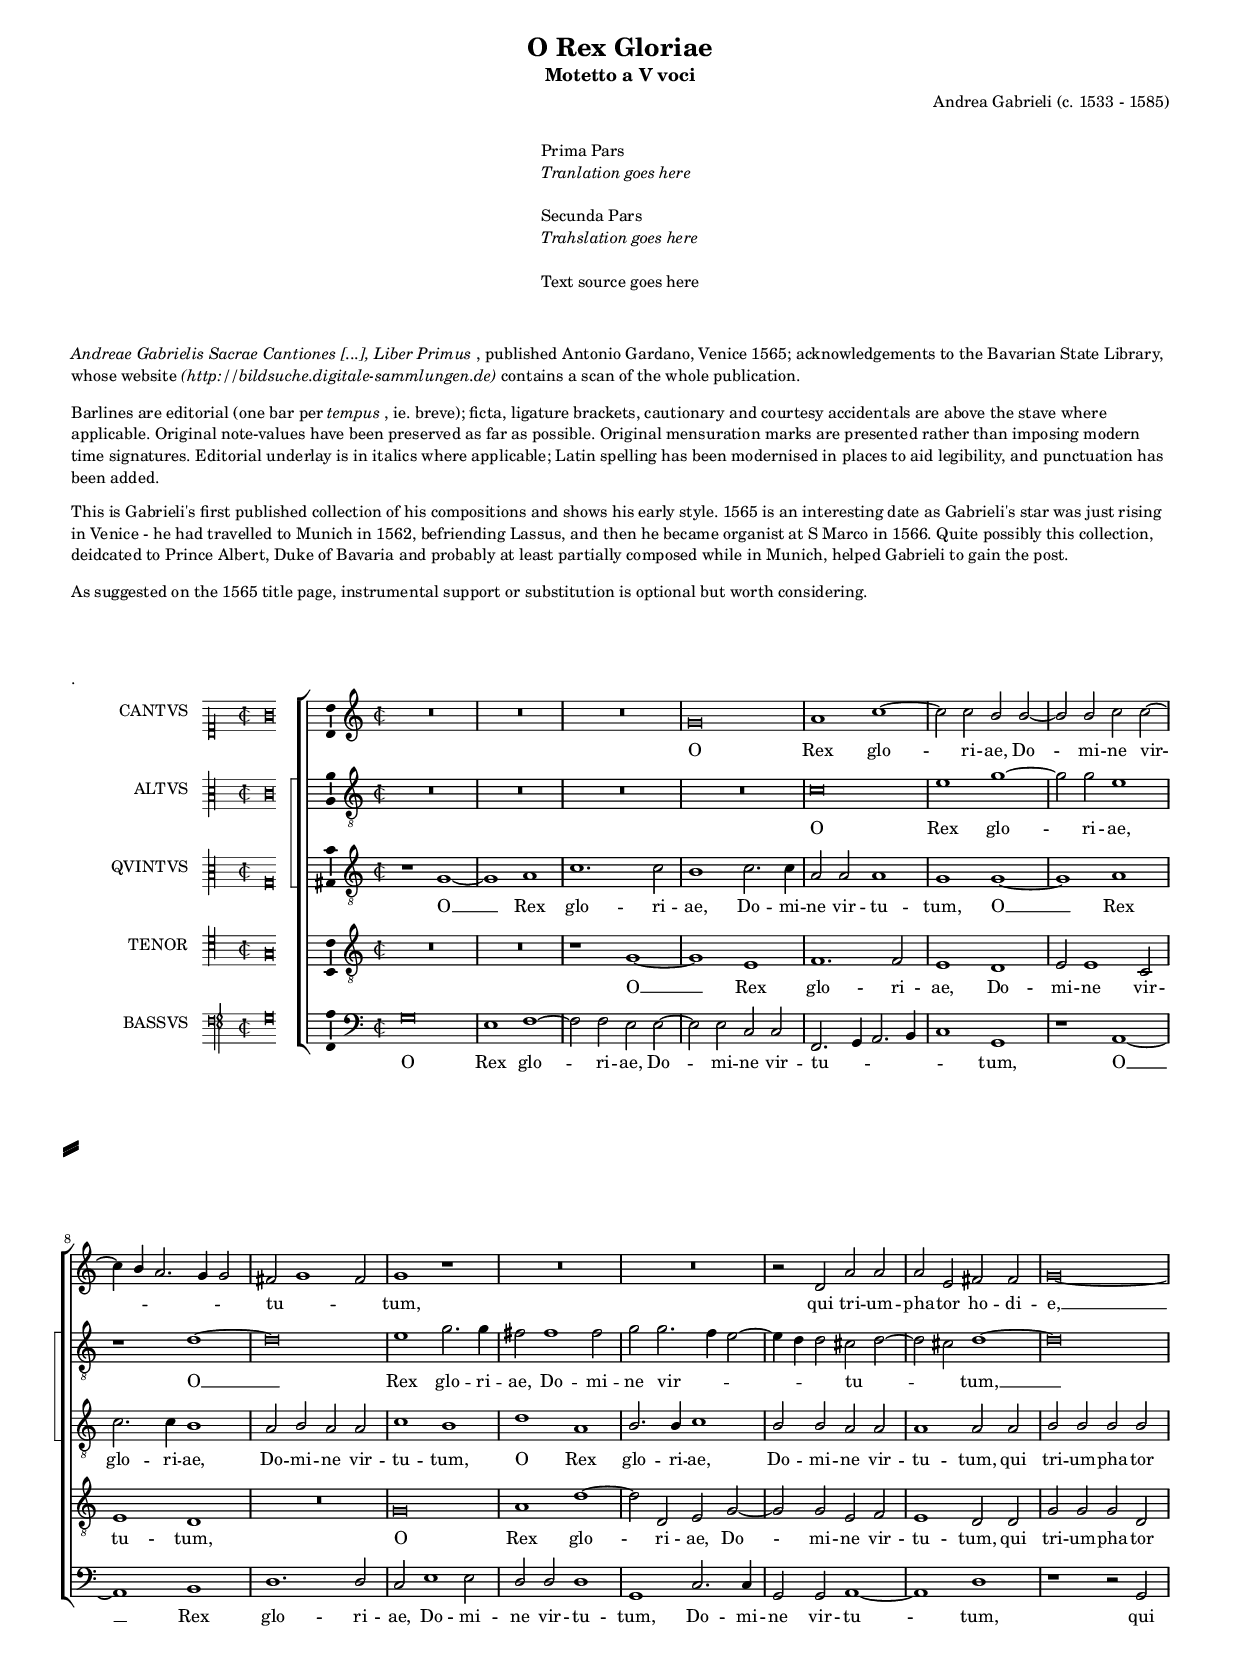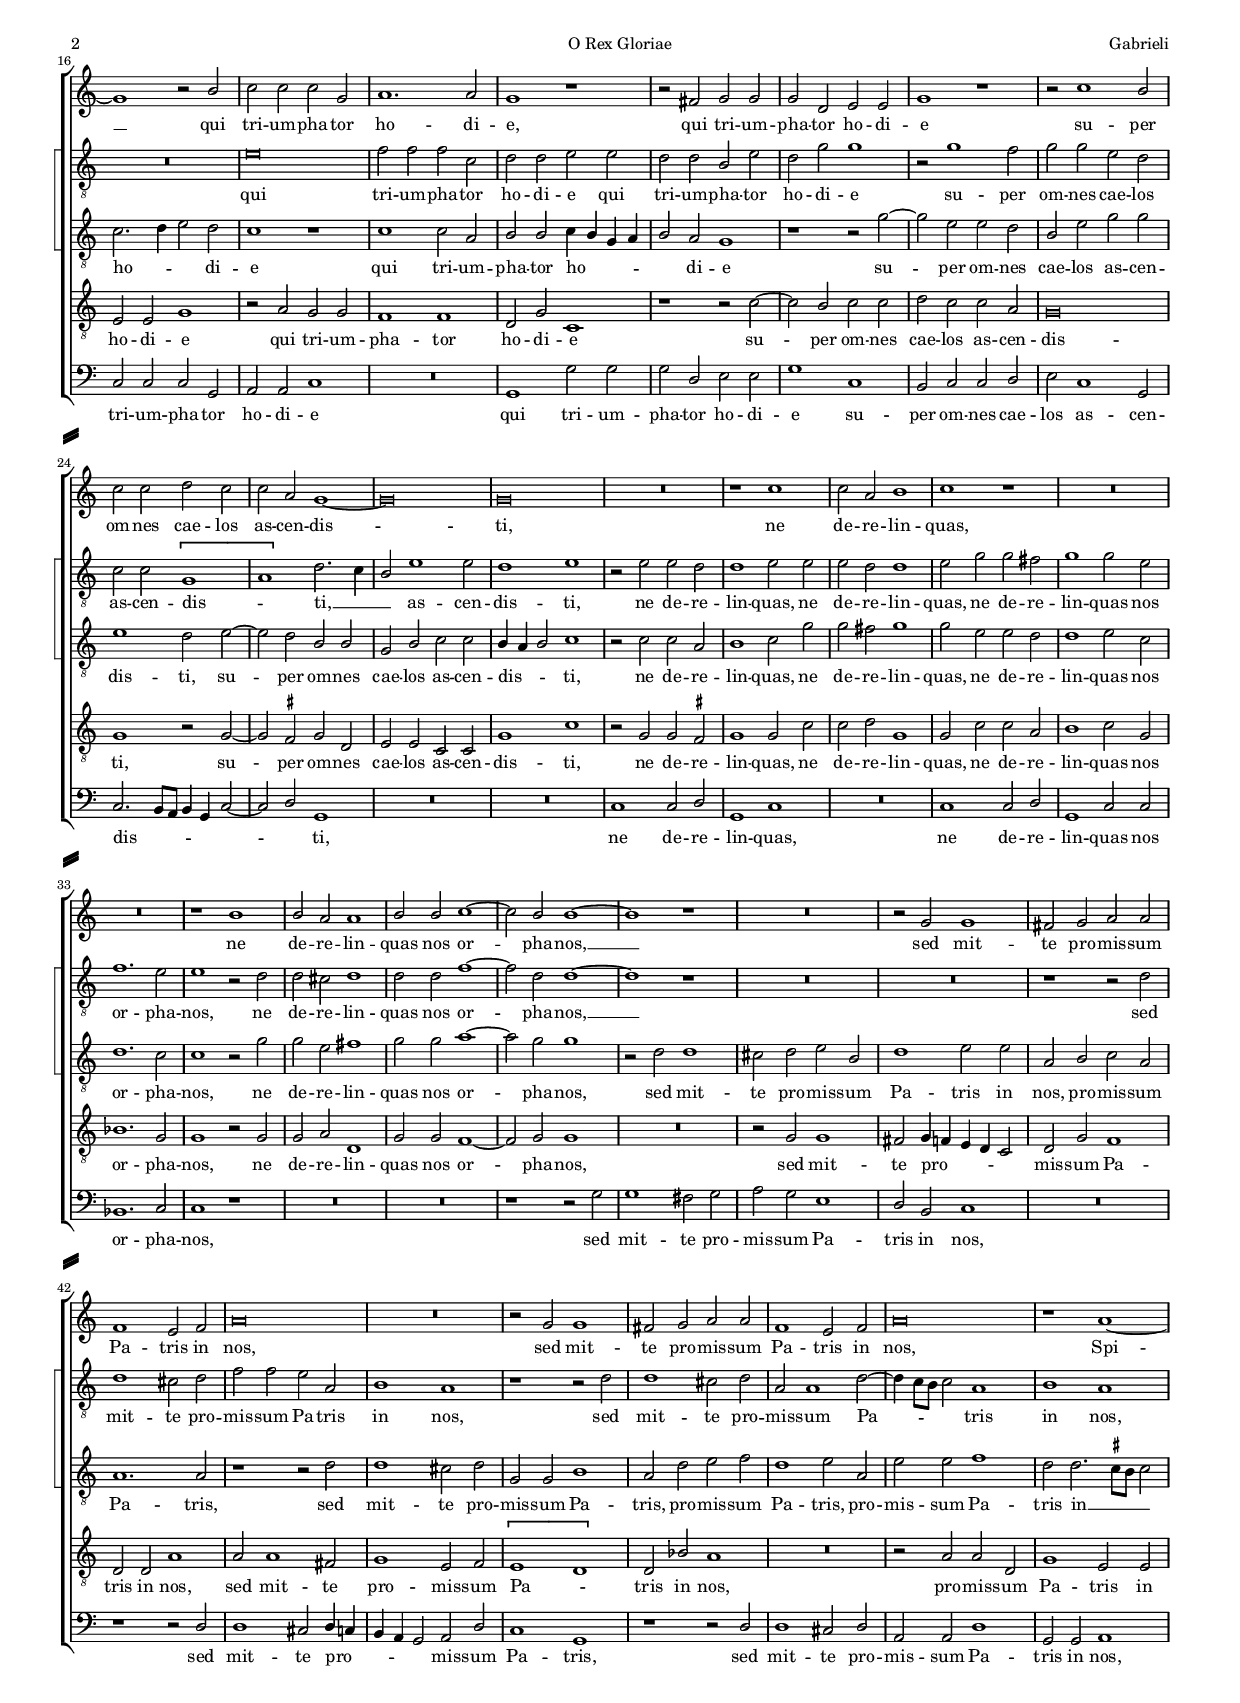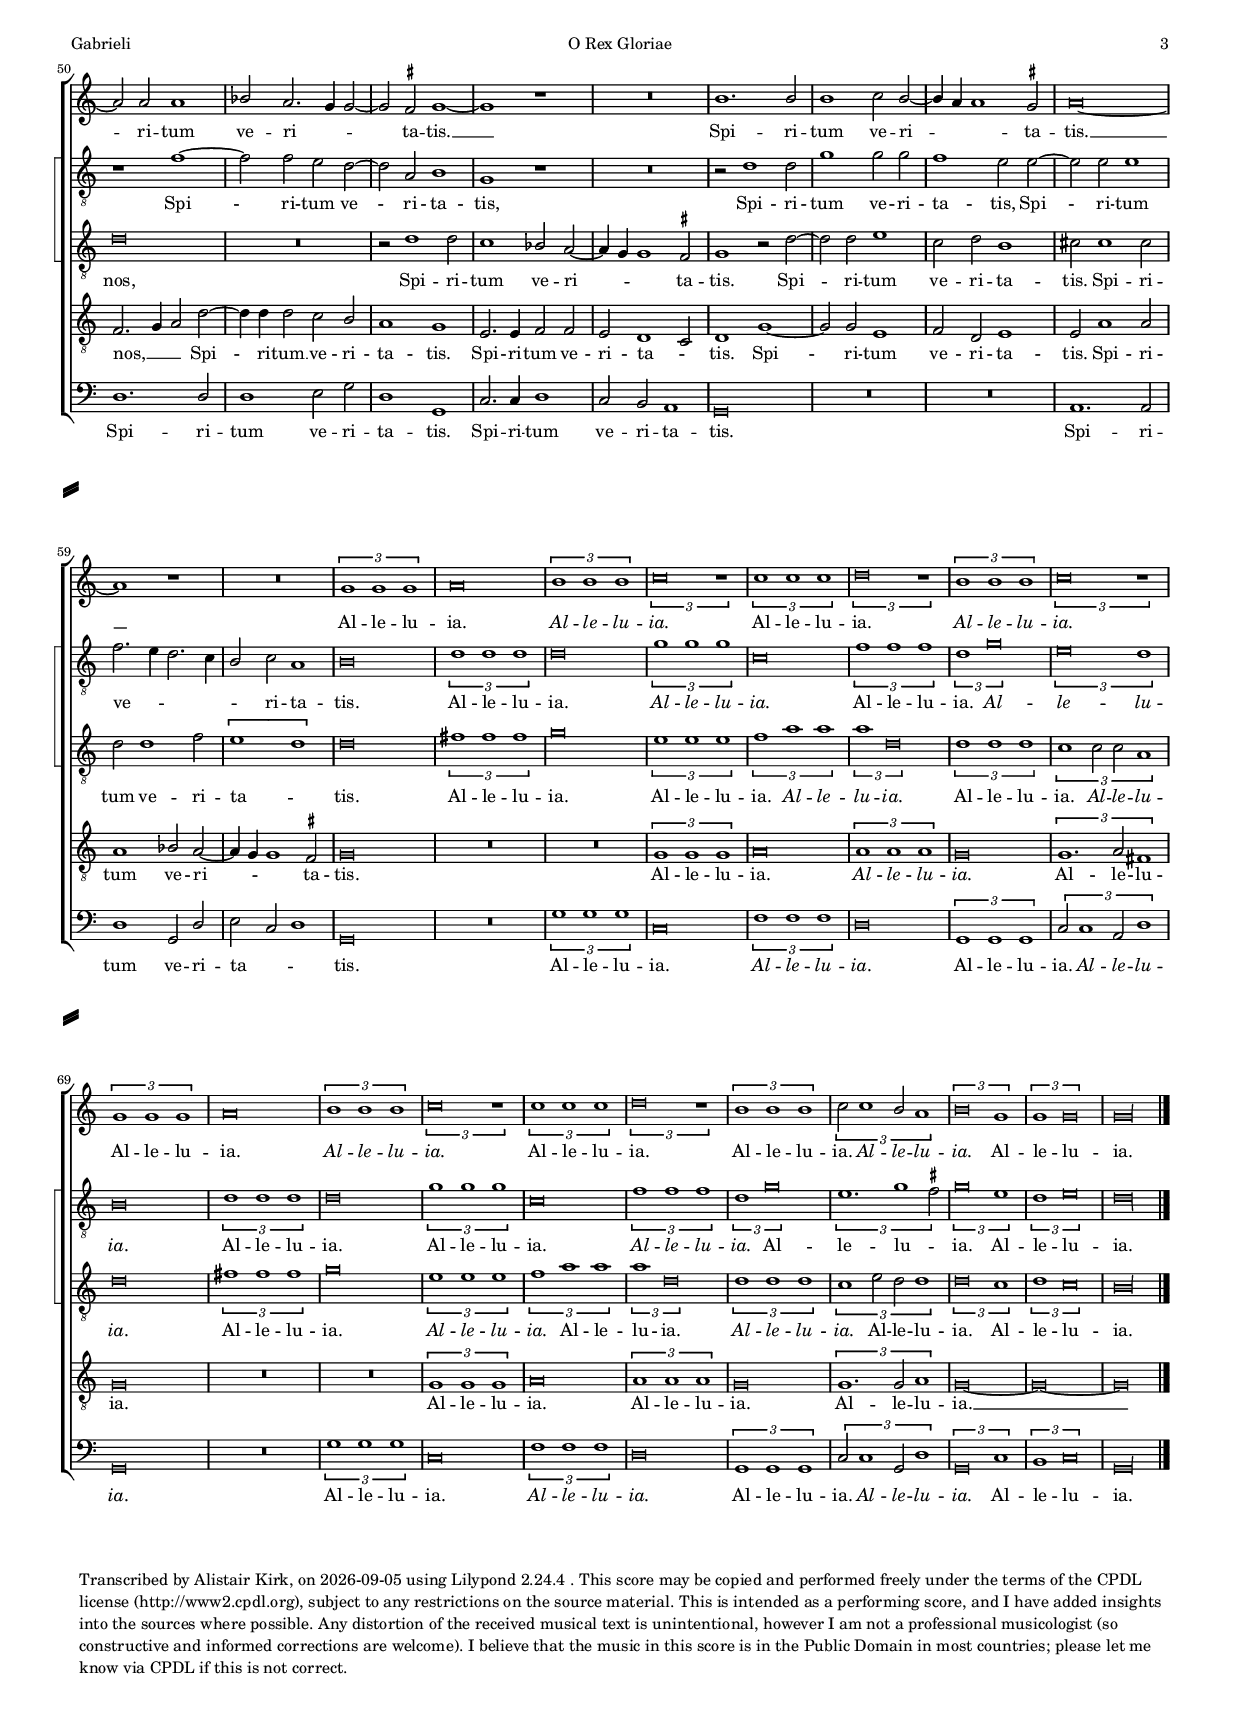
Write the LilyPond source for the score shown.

%
%  Alistair Kirk's Lilypond Template for Polyphonic Music - last revised 2018-09-03.
%
%
%  If you can't be bothered to learn how to use lilypond properly (fair enough) then you can still easily make many
%  commonly-needed changes to this score - including transposition, clefs, music size, titles etc etc - using my
%  easy online guide at https://guidallambert.github.io/MusicEditing/EasyLilypondCustomisation.html
%
%  Best edited using Frescobaldi!  Get it from frescobaldi.org - a highly recommended
%  Lilypond editor.  (I also highly recommend VSCode with its Git integration for version controlling.)
%


%%%%%%%%%%%%%%%%%%
% 1 - Description of this score
%%%%%%%%%%%%%%%%%%

%%% 1A - paper layout
%

#(set-default-paper-size "a4")
#(set-global-staff-size 14)
\paper {
        left-margin   = 12\mm
        right-margin   = 12\mm
        top-margin    = 10\mm
        bottom-margin = 10\mm
}

%%% 1B - titles
%

\header {
	title = "O Rex Gloriae"
	subtitle = "Motetto a V voci"
	% poet = ""
	% subsubtitle = "VIII Vocum"
	% arranger = ""
	composer = "Andrea Gabrieli (c. 1533 - 1585)"
	% opus=""
}

hcomposer = "Gabrieli"
htitle = "O Rex Gloriae"

%%% 1C - Transposition of the whole score.
%
% This works relative to c.
%  Ie. To keep the original pitch leave this as 'c' (without quotes).
% To transpose the whole score up a tone set to 'd'.  For down a tone, set to 'bes,' (note the comma) etc
%  Everything is transposed, including key signatures etc (but prefatory staves are not affected).

TranspositionInterval = c



%%% 1D - clefs and stave labels
%

StaveAClef =  "treble"
StaveALabel =  "CANTVS"

StaveBClef =  "treble_8"
StaveBLabel =  "ALTVS"

StaveCClef =  "treble_8"
StaveCLabel =  "QVINTVS"

StaveDClef =  "treble_8"
StaveDLabel =  "TENOR"

StaveEClef =   "bass"
StaveELabel =   "BASSVS"

StaveFClef =  "treble_8"
StaveFLabel =   "Altus"

StaveGClef =   "treble_8"
StaveGLabel =   "Tenor"

StaveHClef =   "bass"
StaveHLabel =   "Bassus"

%%% 1E - key and time signature
%

gkeysig = {\key c \major}  %  Nb.  don't need to change this even if transposing - see above
global = {
	\time 2/1  %nb this might be overridden elsewhere (actually thinking of getting rid of it here...
	\gkeysig
        \override Score.MetronomeMark #'transparent = ##t
}

%%%1f  - What sound and tempo to use for the output MIDI file
%

% Tempo:
% Set the first number in the line below to set the playback speed.
% The number controls the length of the semibreve (which is the
% tactus of most 16th century polyphony written in tempus imperfectum)
% Suggest something in the range of 35 (very slow) to 65 (very fast).
% 45 is my default.

midiTactus = #(ly:make-moment 55 1)

% Playback sound:
% I think ocarina sounds a bit like a chamber organ on most General MIDI
% soundbanks, and annoys me the least of all the various terrible options,
% but suit yourself!
% "recorder" may also be useful on your computer??

MidiPlaybackSound = "ocarina"


%%%%%%%%%%%%%%%%%%
% 2 - Generic 'technical' settings (shouldn't usually need to change any of these unless personal preference suggests otherwise)
%%%%%%%%%%%%%%%%%%

\layout {
	\context {
		\Voice
			\remove "Note_heads_engraver"
			\consists "Completion_heads_engraver"
			\override NoteHead #'style = #'baroque

                         % These two go together!
                         \override Slur #'transparent = ##t
                         \override AccidentalSuggestion #'avoid-slur = #'inside  % Doesm't seem to help (in that ficta are shown way outside the stave when theres a slur) but does at least suppress all the error messages in the log file!


			\remove "Rest_engraver"
			\consists "Completion_rest_engraver"
                        \override Stem #'neutral-direction = #up

	}
	\context {
		\Staff
			\consists Ambitus_engraver
                        %% \override Stem #'thickness = #0.9
                        \RemoveEmptyStaves
	}
        \context {
                \StaffGroup
                        \consists "Separating_line_group_engraver"
	}
        \context {
                 \Score
                          \override BarNumber #'padding = #1.5
                          %\override BarNumber #'font-size = #1
                          %\override BarLine #'transparent = ##t	%% Uncomment for Mensurstriche (also change from ChoirStaff to Staffgroup and comment out completion_heads_engraver etc
                          %\override BarLine #'hair-thickness = #0.9   %% Example of how to manipulate barlines
        }
        \context {
                \Lyrics
                       %\override LyricText #'font-size = #1.2
                       %\override LyricText #'whiteout = ##t		% Might help with mensurstriche
                       %\override LyricExtender #'whiteout = ##t	% Might help with mensurstriche
                       %\override LyricHyphen #'whiteout = ##t		% Might help with mensurstriche
	}
}
\paper {
	ragged-last-bottom = ##f
  	ragged-bottom = ##f
	system-separator-markup = \slashSeparator
        evenHeaderMarkup=\markup  \fill-line { \fromproperty #'page:page-number-string \htitle \hcomposer }
	oddHeaderMarkup= \markup  \fill-line { \on-the-fly #not-first-page \hcomposer \on-the-fly #not-first-page \htitle \on-the-fly #not-first-page \fromproperty #'page:page-number-string }
         top-system-spacing #'basic-distance = #7    % Top stave is a bit too close to the page headers.
         % systems-per-page = 3  	% Lilypond rarely needs forcing like this...
         %  system-count = 13   	% ditto
         % page-count = 8    		% ditto
}




%%% The main musical content is in the two linked files below:



%%%%%%%%%%%%%%%%%%
% Some useful definitions for early music
%%%%%%%%%%%%%%%%%%

italicas=\override LyricText #'font-shape = #'italic
rectas=\override LyricText #'font-shape = #'upright
ss=\once \set suggestAccidentals = ##t
ficta = \once \set suggestAccidentals = ##t
date = #(strftime "%Y-%m-%d" (localtime (current-time)))
%m0 = \melismaEnd
%m1 = \melisma

%% Defining graphics for unusual mensural time signatures!
#(
  define ((double-time-signature2 glyph a) grob) (
       grob-interpret-markup grob (
          markup  (
            #:line ( #:musicglyph glyph #:number #:vcenter a )
          )
       )
  )
)
#(
  define ((double-time-signature3 glyph a b) grob) (
       grob-interpret-markup grob (
          markup  (
            #:line ( #:musicglyph glyph #:vcenter #:column (a b) )
          )
       )
  )
)
#(
  define ((custom-time-signature glyph) grob) (
       grob-interpret-markup grob (
          markup  (
            #:line ( #:musicglyph glyph)
          )
       )
  )
)


%%%%%%%%%%%%%%%%%%
% 3 - Score content: notes
%%%%%%%%%%%%%%%%%%

%\language "english"

StaveANotes = {

  % clef c1  % tweak / uncomment for debugging - this should override the clef in the score block

  \override Score.TimeSignature.stencil =
    #(custom-time-signature "timesig.mensural22")
  \time 2/1

  %\mark \markup \italic {"Prima Pars"}

  %\override Score.TimeSignature.stencil =
  %   #(double-time-signature2 "timesig.mensural98" "3")
  % \time 3/2

  % \cadenzaOn
   R\longa.
  g'\breve a'1 c''1. c''2 b'2 b'1 b'2 c''2 c''2. \melisma
  b'4 a'2. g'4 g'2 \melismaEnd  fis'2 \melisma g'1 fis'2 \melismaEnd  g'1

  r1 R\longa r2 d'2 a'2
  a'2 a'2 e'2 fis'2 fis'2
  g'\breve. r2 b'2 c''2 c''2 c''2 g'2 a'1. a'2 g'1 r1 r2 fis'2
  g'2 g'2 g'2 d'2 e'2 e'2 g'1 r1 r2 c''1 b'2 c''2
  c''2 d''2 c''2 c''2 a'2 g'\breve. g'\breve R\breve
  r1 c''1 c''2 a'2 b'1 c''1 r1 R\longa r1 b'1 b'2 a'2
  a'1 b'2 b'2 c''1. b'2 b'\breve r1 R\breve r2 g'2 g'1 fis'2
  g'2 a'2 a'2 f'1 e'2 f'2
  a'\breve R\breve r2 g'2 g'1 fis'2 g'2 a'2 a'2 f'1 e'2 f'2 a'\breve r1
  a'1. a'2 a'1 bes'2 a'2. \melisma g'4 g'1 \melismaEnd \ficta fis'2 g'\breve r1 R\breve b'1.
  b'2 b'1 c''2 b'2.\melisma a'4 a'1 \melismaEnd \ficta gis'2 a'\breve. r1 R\breve

  %%  NB THis is done with blackening in the score - might convert these to triplets because it's not actually a time sig change?
 %\time 3/1
 \times 2/3 { g'1 g'1 g'1 } a'\breve
 \times 2/3 { b'1 b'1 b'1 } \times 2/3 {   c''\breve r1 }
 \times 2/3 { c''1 c''1 c''1 } \times 2/3 {   d''\breve r1 }
 \times 2/3 { b'1 b'1 b'1 } \times 2/3 {   c''\breve r1 }
 \times 2/3 { g'1 g'1 g'1 }  a'\breve
 \times 2/3 { b'1 b'1 b'1 } \times 2/3 {   c''\breve r1 }
 \times 2/3 { c''1 c''1 c''1 } \times 2/3 {  d''\breve r1 }
 \times 2/3 { b'1 b'1 b'1 } \times 2/3 {  c''2 c''1 b'2 a'1 }
 \times 2/3 {  b'\breve g'1 } \times 2/3 {  g'1 g'\breve }
  g'\maxima*1/4
    \bar "|."
  %\cadenzaOff


}
StaveBNotes = {

  % clef c3  % tweak / uncomment for debugging - this should override the clef in the score block

  R\maxima c'\breve e'1 g'1. g'2
  e'1 r1 d'\breve. e'1 g'2. g'4 fis'2 fis'1 fis'2 g'2 g'2. \melisma f'4 e'2. d'4 d'2 \melismaEnd
  cis'2 \melisma d'1 cis'2 \melismaEnd d'\breve.
  R\breve e'\breve f'2 f'2 f'2 c'2 d'2 d'2 e'2 e'2 d'2 d'2 b2 e'2 d'2 g'2 g'1
  r2 g'1 f'2 g'2 g'2 e'2 d'2 c'2 c'2 \[ g1 \melisma a1 \melismaEnd \] d'2. \melisma c'4 b2\melismaEnd  e'1 e'2 d'1 e'1
  r2 e'2 e'2 d'2
  d'1 e'2 e'2 e'2 d'2 d'1 e'2 g'2 g'2 fis'2 g'1 g'2 e'2 f'1. e'2 e'1 r2
  d'2 d'2 cis'2 d'1 d'2 d'2 f'1. d'2 d'\breve r1 R\longa r1 r2 d'2 d'1 cis'2
  d'2
  f'2 f'2 e'2 a2 b1 a1 r1 r2 d'2 d'1 cis'2 d'2 a2 a1 d'2. \melisma c'8 b8 c'2 \melismaEnd
  a1 b1 a1 r1 f'1. f'2 e'2 d'1 a2 b1 g1 r1 R\breve r2 d'1 d'2 g'1 g'2 g'2
  f'1 e'2 e'1 e'2 e'1 f'2. \melisma e'4 d'2. c'4 b2 \melismaEnd c'2 a1

    b\breve %blackening = change to triplets rather than the current time change?
  \times 2/3 { d'1 d'1 d'1 }   d'\breve
  \times 2/3 { g'1 g'1 g'1 }   c'\breve
  \times 2/3 { f'1 f'1 f'1 } \times 2/3 { d'1 g'\breve } \times 2/3 { e'\breve d'1 } b\breve
  \times 2/3 { d'1 d'1 d'1 } d'\breve
  \times 2/3 { g'1 g'1 g'1 } c'\breve
  \times 2/3 { f'1 f'1 f'1 } \times 2/3 { d'1 g'\breve }
  \times 2/3 { e'1. g'1 \melisma \ficta fis'2 } \melismaEnd \times 2/3 {g'\breve e'1 }
  \times 2/3 { d'1 e'\breve } d'\maxima*1/4

}
StaveCNotes = {

  % clef c4  % tweak / uncomment for debugging - this should override the clef in the score block

  r1 g\breve a1 c'1. c'2 b1 c'2.
  c'4 a2 a2 a1 g1 g\breve a1 c'2. c'4 b1 a2 b2 a2 a2 c'1 b1 d'1 a1 b2. b4
  c'1 b2 b2 a2 a2 a1 a2 a2
  b2 b2 b2 b2 c'2.\melisma d'4 e'2 \melismaEnd d'2 c'1 r1 c'1 c'2 a2 b2 b2 c'4 \melisma b4 g4 a4 b2 \melismaEnd
  a2 g1 r1 r2 g'1 e'2 e'2 d'2 b2 e'2 g'2 g'2 e'1 d'2 e'1 d'2 b2 b2 g2
  b2 c'2 c'2 b4 \melisma a4 b2 \melismaEnd c'1 r2 c'2 c'2 a2
  b1 c'2 g'2 g'2 fis'2 g'1 g'2 e'2 e'2 d'2 d'1 e'2 c'2 d'1. c'2 c'1 r2
  g'2 g'2 e'2 fis'1 g'2 g'2 a'1. g'2 g'1 r2 d'2 d'1 cis'2 d'2 e'2 b2
  d'1 e'2 e'2 a2 b2 c'2 a2 a1. a2
  r1 r2 d'2 d'1 cis'2 d'2 g2 g2 b1 a2 d'2 e'2 f'2 d'1 e'2 a2 e'2 e'2
  f'1 d'2 d'2. \melisma \ficta cis'8 b8 \ficta cis'2 \melismaEnd d'\breve R\breve r2 d'1 d'2 c'1 bes2 a2. \melisma g4 g1 \melismaEnd
  \ficta fis2 g1 r2 d'1 d'2 e'1
  c'2 d'2 b1 cis'2 cis'1 cis'2 d'2 d'1 f'2 \[ e'1 \melisma d'1 \] \melismaEnd

  d'\breve
  \times 2/3 { fis'1 fis'1 fis'1 } g'\breve
  \times 2/3 { e'1 e'1 e'1 } \times 2/3 {  f'1 a'1 a'1 }
  \times 2/3 { a'1 d'\breve } \times 2/3 {  d'1 d'1 d'1 }
  \times 2/3 { c'1 c'2 c'2 a1 }  d'\breve
  \times 2/3 { fis'1 fis'1 fis'1 } g'\breve
  \times 2/3 { e'1 e'1 e'1 } \times 2/3 { f'1 a'1 a'1 }
  \times 2/3 { a'1 d'\breve } \times 2/3 { d'1 d'1 d'1 }
  \times 2/3 { c'1 e'2 d'2 d'1 } \times 2/3 { d'\breve c'1 }
  \times 2/3 { d'1 c'\breve } b\maxima*1/4

}
StaveDNotes = {

  % clef c4  % tweak / uncomment for debugging - this should override the clef in the score block
  R\longa
  r1 g\breve e1 f1. f2 e1 d1 e2 e1 c2 e1 d1 R\breve g\breve a1
  d'1. d2 e2 g1 g2 e2 f2 e1 d2 d2
  g2 g2 g2 d2 e2 e2 g1 r2 a2 g2 g2 f1 f1 d2 g2 c1 r1
  r2 c'1 b2 c'2 c'2 d'2 c'2 c'2 a2 g\breve g1 r2 g1 \ficta fis2 g2
  d2 e2 e2 c2 c2 g1 c'1 r2 g2 g2 \ficta fis2
  g1 g2 c'2 c'2 d'2 g1 g2 c'2 c'2 a2 b1 c'2 g2 bes1.
  g2 g1 r2 g2 g2 a2 d1 g2 g2 f1. g2 g1 R\breve r2 g2 g1 fis2
  g4 \melisma f4 e4 d4 c2 \melismaEnd d2 g2 f1 d2 d2 a1
  a2 a1 fis2 g1 e2 f2 \[ e1 \melisma d1 \] \melismaEnd d2 bes2 a1 R\breve r2 a2 a2 d2
  g1 e2 e2 f2.\melisma g4 a2 \melismaEnd d'2. d'4 d'2 c'2 b2 a1 g1
  e2. e4 f2 f2 e2 d1 \melisma c2 \melismaEnd d1 g1. g2 e1
  f2 d2 e1 e2 a1 a2 a1 bes2 a2.\melisma g4 g1 \melismaEnd \ficta fis2

  g\breve
  R\longa
  \times 2/3 { g1 g1 g1 } a\breve
  \times 2/3 { a1 a1 a1 } g\breve
  \times 2/3 {g1. a2 fis1 } g\breve
  R\longa
  \times 2/3 {g1 g1 g1 } a\breve
  \times 2/3 { a1 a1 a1 } g\breve
  \times 2/3 { g1. g2 a1 }  g\maxima.*1/2
}
StaveENotes = {

  % clef c4  % tweak / uncomment for debugging - this should override the clef in the score block
  g\breve e1 f1. f2 e2 e1 e2 c2 c2 f,2.\melisma
  g,4 a,2. b,4 c1 \melismaEnd g,1 r1 a,\breve b,1 d1. d2 c2 e1 e2 d2 d2 d1 g,1 c2. c4
  g,2 g,2 a,\breve d1
  r1 r2 g,2 c2 c2 c2 g,2 a,2 a,2 c1 R\breve g,1 g2 g2 g2 d2 e2 e2 g1 c1 b,2
  c2 c2 d2 e2 c1 g,2 c2.\melisma b,8 a,8 b,4 g,4 c1 d2 \melismaEnd g,1 R\longa c1 c2 d2

g,1 c1 R\breve c1 c2 d2 g,1 c2 c2 bes,1. c2 c1 r1 R\longa r1 r2 g2 g1 fis2 g2
a2 g2 e1 d2 b,2 c1 R\breve r1 r2 d2
  d1 cis2 d4 \melisma c4 b,4 a,4 g,2 \melismaEnd a,2 d2 c1 g,1 r1 r2 d2 d1 cis2 d2 a,2 a,2
  d1 g,2 g,2 a,1 d1. d2 d1 e2 g2 d1 g,1 c2. c4 d1 c2 b,2 a,1 g,\breve R\longa
  a,1. a,2 d1 g,2 d2 e2 \melisma c2 d1 \melismaEnd

  g,\breve
  R\breve
  \times 2/3 { g1 g1 g1 } c\breve
  \times 2/3 {f1 f1 f1 } d\breve
  \times 2/3 { g,1 g,1 g,1 } \times 2/3 { c2 c1 a,2 d1 } g,\breve
  R\breve
  \times 2/3 { g1 g1 g1 }   c\breve
  \times 2/3 { f1 f1 f1 } d\breve
  \times 2/3 { g,1 g,1 g,1 } \times 2/3 {  c2 c1 g,2 d1 }
  \times 2/3 { g,\breve c1 } \times 2/3 { b,1 c\breve }
  g,\maxima*1/4

}
StaveFNotes = {  }
StaveGNotes = {  }
StaveHNotes = {  }

% Convenient overrides - comment and uncomment to add and remove staves for quick debugging / rendering purposes:
% StaveANotes = {  }
% StaveBNotes = {  }
% StaveCNotes = {  }
% StaveDNotes = {  }
% StaveENotes = {  }
% StaveFNotes = {  }
% StaveGNotes = {  }
% StaveHNotes = {  }

%%%%%%%%%%%%%%%%%%
% 4 - Score content: text / lyrics
%%%%%%%%%%%%%%%%%%

StaveALyrics = \lyricmode {
    O Rex glo -- ri -- ae,
    Do -- mi -- ne vir -- tu -- tum,
    qui tri -- um -- pha -- tor ho -- di -- e, __
    qui tri -- um -- pha -- tor ho -- di -- e,
    qui tri -- um -- pha -- tor ho -- di -- e
    su -- per om -- nes cae -- los as -- cen -- dis -- ti,
    ne de -- re -- lin -- quas,
    ne de -- re -- lin -- quas nos or -- pha -- nos, __
    sed mit -- te pro -- mis -- sum Pa -- tris in nos,
    sed mit -- te pro -- mis -- sum Pa -- tris in nos,
    Spi -- ri -- tum ve -- ri -- ta -- tis. __
    Spi -- ri -- tum ve -- ri -- ta -- tis. __
    Al -- le -- lu -- ia.
    \italicas { Al -- le -- lu -- ia. } \rectas
    Al -- le -- lu -- ia.
    \italicas { Al -- le -- lu -- ia. } \rectas
    Al -- le -- lu -- ia.
    \italicas { Al -- le -- lu -- ia. } \rectas
    Al -- le -- lu -- ia.
    Al -- le -- lu -- ia.
    \italicas { Al -- le -- lu -- ia. } \rectas
    Al -- le -- lu -- ia.
}
StaveBLyrics = \lyricmode {
    O Rex glo -- ri -- ae,
    O __ Rex glo -- ri -- ae,
    Do -- mi -- ne vir -- tu -- tum, __
    qui tri -- um -- pha -- tor ho -- di -- e
    qui tri -- um -- pha -- tor ho -- di -- e
    su -- per om -- nes cae -- los as -- cen -- dis -- ti, __
    as -- cen -- dis -- ti,
    ne de -- re -- lin -- quas,
    ne de -- re -- lin -- quas,
    ne de -- re -- lin -- quas nos or -- pha -- nos,
    ne de -- re -- lin -- quas nos or -- pha -- nos, __
    sed mit -- te pro -- mis -- sum Pa -- tris in nos,
    sed mit -- te pro -- mis -- sum Pa -- tris in nos,
    Spi -- ri -- tum ve -- ri -- ta -- tis,
    Spi -- ri -- tum ve -- ri -- ta -- tis,
    Spi -- ri -- tum ve -- ri -- ta -- tis.
    Al -- le -- lu -- ia.
    \italicas { Al -- le -- lu -- ia. } \rectas
    Al -- le -- lu -- ia.
    \italicas { Al -- le -- lu -- ia. } \rectas
    Al -- le -- lu -- ia.
    Al -- le -- lu -- ia.
    \italicas { Al -- le -- lu -- ia. } \rectas
    Al -- le -- lu -- ia.
    Al -- le -- lu -- ia.
}
StaveCLyrics = \lyricmode {

O __ Rex glo -- ri -- ae,
  Do -- mi -- ne vir -- tu -- tum,
  O __ Rex glo -- ri -- ae,
  Do -- mi -- ne vir -- tu -- tum,
  O Rex glo -- ri -- ae,
  Do -- mi -- ne vir -- tu -- tum,
  qui tri -- um -- pha -- tor ho -- di -- e
  qui tri -- um -- pha -- tor ho -- di -- e
  su -- per om -- nes cae -- los as -- cen -- dis -- ti,
  su -- per om -- nes cae -- los as -- cen -- dis -- ti,
  ne de -- re -- lin -- quas,
  ne de -- re -- lin -- quas,
  ne de -- re -- lin -- quas nos or -- pha -- nos,
  ne de -- re -- lin -- quas nos or -- pha -- nos,
  sed mit -- te pro -- mis -- sum Pa -- tris in nos,
  pro -- mis -- sum Pa -- tris,
  sed mit -- te pro -- mis -- sum Pa -- tris,
  pro -- mis -- sum Pa -- tris,
  pro -- mis -- sum Pa -- tris in __ nos,
  Spi -- ri -- tum ve -- ri -- ta -- tis.
  Spi -- ri -- tum ve -- ri -- ta -- tis.
  Spi -- ri -- tum ve -- ri -- ta -- tis.
  Al -- le -- lu -- ia.
  Al -- le -- lu -- ia.
  \italicas { Al -- le -- lu -- ia. } \rectas
  Al -- le -- lu -- ia.
  \italicas { Al -- le -- lu -- ia. } \rectas
  Al -- le -- lu -- ia.
  \italicas { Al -- le -- lu -- ia. } \rectas
  Al -- le -- lu -- ia.
  \italicas { Al -- le -- lu -- ia. } \rectas
  Al -- le -- lu -- ia.
  Al -- le -- lu -- ia.

}
StaveDLyrics = \lyricmode {

O __ Rex glo -- ri -- ae,
  Do -- mi -- ne vir -- tu -- tum,
  O Rex glo -- ri -- ae,
  Do -- mi -- ne vir -- tu -- tum,
  qui tri -- um -- pha -- tor ho -- di -- e
  qui tri -- um -- pha -- tor ho -- di -- e
  su -- per om -- nes cae -- los as -- cen -- dis -- ti,
  su -- per om -- nes cae -- los as -- cen -- dis -- ti,
  ne de -- re -- lin -- quas,
  ne de -- re -- lin -- quas,
  ne de -- re -- lin -- quas nos or -- pha -- nos,
  ne de -- re -- lin -- quas nos or -- pha -- nos,
  sed mit -- te pro -- mis -- sum Pa -- tris in nos,
  sed mit -- te pro -- mis -- sum Pa -- tris in nos,
  pro -- mis -- sum Pa -- tris in nos, __
  Spi -- ri -- tum __ ve -- ri -- ta -- tis.
  Spi -- ri -- tum ve -- ri -- ta -- tis.
  Spi -- ri -- tum ve -- ri -- ta -- tis.
  Spi -- ri -- tum ve -- ri -- ta -- tis.
  Al -- le -- lu -- ia.
  \italicas { Al -- le -- lu -- ia. } \rectas
  Al -- le -- lu -- ia.
  Al -- le -- lu -- ia.
  Al -- le -- lu -- ia.
  Al -- le -- lu -- ia. __

}
StaveELyrics = \lyricmode {

  O Rex glo -- ri -- ae,
  Do -- mi -- ne vir -- tu -- tum,
  O __ Rex glo -- ri -- ae,
  Do -- mi -- ne vir -- tu -- tum,
  Do -- mi -- ne vir -- tu -- tum,
  qui tri -- um -- pha -- tor ho -- di -- e
  qui tri -- um -- pha -- tor ho -- di -- e
  su -- per om -- nes cae -- los as -- cen -- dis -- ti,
  ne de -- re -- lin -- quas,
  ne de -- re -- lin -- quas nos or -- pha -- nos,
  sed mit -- te pro -- mis -- sum Pa -- tris in nos,
  sed mit -- te pro -- mis -- sum Pa -- tris,
  sed mit -- te pro -- mis -- sum Pa -- tris in nos,
  Spi -- ri -- tum ve -- ri -- ta -- tis.
  Spi -- ri -- tum ve -- ri -- ta -- tis.
  Spi -- ri -- tum ve -- ri -- ta -- tis.
  Al -- le -- lu -- ia.
  \italicas { Al -- le -- lu -- ia. } \rectas
  Al -- le -- lu -- ia.
  \italicas { Al -- le -- lu -- ia. } \rectas
  Al -- le -- lu -- ia.
  \italicas { Al -- le -- lu -- ia. } \rectas
  Al -- le -- lu -- ia.
  \italicas { Al -- le -- lu -- ia. } \rectas
  Al -- le -- lu -- ia.

}
StaveFLyrics = \lyricmode {
  O Rex gloriae,
  Domine virtutum,
  qui triumphator hodie
  super omnes caelos ascendisti,
  ne derelinquas nos orphanos,
  sed mitte promissum Patris in nos,
  Spiritum veritatis.
  Alleluia.

  O King of glory, Lord of power
  Who, today in triumph, ascendeth above all the heavens,
  Leave us not as orphans, but send the promises of the father to us,
  the Spirit of Truth.  Alleluia.

  O Rex glo -- ri -- ae,
  Do -- mi -- ne vir -- tu -- tum,
  qui tri -- um -- pha -- tor ho -- di -- e
  su -- per om -- nes cae -- los as -- cen -- dis -- ti,
  ne de -- re -- lin -- quas nos or -- pha -- nos,
  sed mit -- te pro -- mis -- sum Pa -- tris in nos,
  Spi -- ri -- tum ve -- ri -- ta -- tis.
  Al -- le -- lu -- ia.

}
StaveGLyrics = \lyricmode { A }
StaveHLyrics = \lyricmode { A }

 % Tanslation and attribution of text
 \markup {
        \vspace #1
	\fill-line {
		\column {
                        \vspace #1
			\line { Prima Pars }
			\line { \italic { Tranlation goes here }}
			\vspace #1
			\line { Secunda Pars}
			\line { \italic { Trahslation goes here }}

			\vspace #1
			\line { Text source goes here }


		}
	}
}


%%%%%%%%%%%%%%%%%%
% 5 - Editorial content, including prefatory stave / incipit settings and notes
%%%%%%%%%%%%%%%%%%

 %  Should very rarely need to be touched once a given piece has been typeset

% 5a Editorial method and comments
\markup {
    \vspace #3
    \column {
          %\wordwrap  { \italic { Music source and editorial comments go here.} }

          \wordwrap  {
              \italic {Andreae Gabrielis Sacrae Cantiones [...], Liber Primus}
              , published Antonio Gardano, Venice 1565;
              acknowledgements to the Bavarian State Library,
              whose website \italic{(http://bildsuche.digitale-sammlungen.de)} contains a scan of the whole publication.
          }
          \vspace #1
          \wordwrap  {
              Barlines are editorial (one bar per \italic {tempus}, ie. breve);
              ficta, ligature brackets, cautionary and courtesy accidentals are above the stave where applicable.
              Original note-values have been preserved as far as possible.
              Original mensuration marks are presented rather than imposing modern time signatures.
              Editorial underlay is in italics where applicable;
              Latin spelling has been modernised in places to aid legibility, and punctuation has been
              added.
          }
          \vspace #1
          \wordwrap {
              This is Gabrieli's first published collection of his compositions
              and shows his early style.  1565 is an interesting date as Gabrieli's
              star was just rising in Venice - he had travelled to Munich in 1562,
              befriending Lassus, and then he became organist at S Marco in 1566.
              Quite possibly this collection,  deidcated to Prince Albert, Duke of Bavaria
              and probably at least partially composed while in Munich,
              helped Gabrieli to gain the post.
          }
          \vspace #1
          \wordwrap {
              As suggested on the 1565 title page, instrumental support or substitution
              is optional but worth considering.
	  }
	  \vspace #3
	  .
    }
}

%% 5b - Plainsong incipit - obviously, comment out as required.
%\score   {
%    \transpose c \TranspositionInterval <<
%          \new Staff \with { \remove "Time_signature_engraver" \remove "Ambitus_engraver" } {
%                \set Staff.instrumentName = "Intonation"
%                \clef "treble_8"  \global  \cadenzaOn              <<  {
%                          \override Voice.Slur #'tran%sparent = ##f
%                          f4 s8 f4 s8 f4( g4) s8 g4.
%                      }\addlyrics {  In -- ci -- pit here. }
%               >>
%          }
%     >>
%    \layout {\context { \Voice \remove "Stem_engraver" } }
%}


% 5c - Prefatory staves
\layout {   % Need to modify a couple of settings in the main score layout as well
             indent=4\cm
              \context { \Staff
                         \override InstrumentName #'padding = 2
                         \override InstrumentName #'self-alignment-X = #RIGHT
              }
}
PrefatorySettings = {
  		%\override NoteHead   #'style = #'neomensural      % ie. can set to either Mensural or Neomensural
		%\override Rest #'style = #'neomensural
		%\override Staff.TimeSignature #'style = #'neomensural
                \override Flag #'style = #'mensural
                \autoBeamOff
                 \override Staff.InstrumentName #'Y-extent = #'(-4 . 4)
                 \override Staff.InstrumentName #'self-alignment-X = #RIGHT
                \override Staff.InstrumentName #'padding = 2
                % Uncomment these if you want eg. double b flat in key sig using c2 or f3 clef etc
                % May also have to tweak the numbers (4 vs 5 etc)
                \override Staff.KeySignature.flat-positions = #'((-4 . 4))
                \override Staff.KeySignature.sharp-positions = #'((-4 . 4))
                \cadenzaOn
                \key c \major
		\time 2/2
                \huge
}
PrefatoryLayout = \layout {   % Set the layout inside the incipit
		\context {\Voice
			\remove Ligature_bracket_engraver
			\consists Mensural_ligature_engraver

		}
                \context { \Staff \remove Ambitus_engraver}
		line-width=5
                indent =  0
                ragged-right = ##f
		ragged-last = ##f
                system-count = #1
}
PrefStaveA = \markup {
	\score {
                \new MensuralVoice {
                    \set Staff.instrumentName=\StaveALabel
                    \PrefatorySettings
                    \clef "petrucci-c1"
                    g'\breve
                     \bar"" \skip1
		}  \layout {\PrefatoryLayout}
	}
}
PrefStaveB = \markup {
	\score {
                \new MensuralVoice {
                    \set Staff.instrumentName=\StaveBLabel
                    \PrefatorySettings
                    \clef "petrucci-c3"
                    c'\breve
                     \bar"" \skip1
		}  \layout {\PrefatoryLayout}
	}
}
PrefStaveC = \markup {
	\score {
                \new MensuralVoice {
                    \set Staff.instrumentName=\StaveCLabel
                    \PrefatorySettings
                    \clef "petrucci-c3"
                    g\breve
                     \bar"" \skip1
		}  \layout {\PrefatoryLayout}
	}
}
PrefStaveD = \markup {
	\score {
                \new MensuralVoice {
                    \set Staff.instrumentName=\StaveDLabel
                    \PrefatorySettings
                    \clef "petrucci-c4"
                    g\breve
                     \bar"" \skip1
		}  \layout {\PrefatoryLayout}
	}
}
PrefStaveE = \markup {
	\score {
          \new MensuralVoice {
                    \set Staff.instrumentName=\StaveELabel
                    \PrefatorySettings
                    \clef "petrucci-f4"
                    g\breve
                     \bar"" \skip1
		}  \layout {\PrefatoryLayout}
	}
}
PrefStaveF = \markup {
	\score {
                \new MensuralVoice {
                    \set Staff.instrumentName=\StaveFLabel
                    \PrefatorySettings
                    \clef "petrucci-f4"
                    g2
                     \bar"" \skip1
		}  \layout {\PrefatoryLayout}
	}
}
PrefStaveG = \markup {
	\score {
                \new MensuralVoice {
                    \set Staff.instrumentName=\StaveGLabel
                    \PrefatorySettings
                    \clef "petrucci-f4"
                    g2
                     \bar"" \skip1
		}  \layout {\PrefatoryLayout}
	}
}
PrefStaveH = \markup {
	\score {
                \new MensuralVoice {
                    \set Staff.instrumentName=\StaveHLabel
                    \PrefatorySettings
                    \clef "petrucci-f4"
                    f2
                     \bar"" \skip1
		}  \layout {\PrefatoryLayout}
	}
}





\version "2.18"





\header {
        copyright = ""
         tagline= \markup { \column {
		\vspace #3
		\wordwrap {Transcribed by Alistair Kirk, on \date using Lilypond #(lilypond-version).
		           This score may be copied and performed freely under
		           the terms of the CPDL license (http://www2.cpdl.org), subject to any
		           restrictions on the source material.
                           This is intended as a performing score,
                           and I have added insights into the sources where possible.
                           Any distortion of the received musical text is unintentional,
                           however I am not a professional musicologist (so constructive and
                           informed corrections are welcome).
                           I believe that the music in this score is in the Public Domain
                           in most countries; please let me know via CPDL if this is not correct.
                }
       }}
}




%%%%%%%%%%%%%%%%%%
% 6 - Staff definitions
%%%%%%%%%%%%%%%%%%

% Should very rarely need to be touched once a given piece has been typeset
%
% Nb. this is the really main structure of the .ly file;
% it needs to go at the end because it references variables
% containing the notes and lyrics etc, which need to have
% been defined before the parser reads this section
%
% When making a new edition, just comment out the staves you don't need.

\score {
	\transpose c \TranspositionInterval <<
		\new ChoirStaff = "MainChoirStaff" <<	 	% choir staff = group of staves formatted for a choir

			 \set ChoirStaff.systemStartDelimiterHierarchy = #'(SystemStartBracket a (SystemStartSquare b c ) d  e )  % Uncomment and twiddle to create square brackets for gouping staves etc
			\set ChoirStaff.midiInstrument = \MidiPlaybackSound  %  "recorder" and "tuba" may also  be useful?
                        %\set ChoirStaff.midiMaximumVolume = 127  % Need to find a good value for this.

                        \new Staff = "StaveA" { <<
                              \new Voice = "StaveAVoice"  {
                                    \set Staff.instrumentName =\PrefStaveA
                                    %\set Staff.shortInstrumentName =
                                    %\StaveALabel[1]
                                    \set Staff.midiPanPosition = #-0.8
                                    \clef \StaveAClef
                                    \global		% inherit key and time sig etc from the score
                                    \StaveANotes		% actual notes are in a variable as defined above
                                    %\bar "|." 		% nb. final barline only necessary in one voice
                              }
                        >> }
			\new Lyrics = "StaveA_Lyrics" \lyricsto StaveAVoice { \StaveALyrics }

                        \new Staff = "StaveB" { <<
                              \new Voice = "StaveBVoice"  {
                                    \set Staff.instrumentName =\PrefStaveB
                                    \set Staff.midiPanPosition = #0.8
                                    \clef \StaveBClef
                                    \global		% inherit key and time sig etc from the score
                                    \StaveBNotes		% actual notes are in a variable as defined above
                              }
                        >> }
			\new Lyrics = "StaveB_Lyrics" \lyricsto StaveBVoice { \StaveBLyrics }

                         \new Staff = "StaveC" { <<
                              \new Voice = "StaveCVoice"  {
                                    \set Staff.instrumentName =\PrefStaveC
                                    \set Staff.midiPanPosition = #-0.4
                                    \clef \StaveCClef
                                    \global		% inherit key and time sig etc from the score
                                    \StaveCNotes		% actual notes are in a variable as defined above
                              }
                        >> }
			\new Lyrics = "StaveC_Lyrics" \lyricsto StaveCVoice { \StaveCLyrics }

                        \new Staff = "StaveD" { <<
                              \new Voice = "StaveDVoice"  {
                                    \set Staff.instrumentName =\PrefStaveD
                                    \set Staff.midiPanPosition = #0.4
                                    \clef \StaveDClef
                                    \global		% inherit key and time sig etc from the score
                                    \StaveDNotes		% actual notes are in a variable as defined above
                              }
                        >> }
			\new Lyrics = "StaveD_Lyrics" \lyricsto StaveDVoice { \StaveDLyrics }

                        \new Staff = "StaveE" { <<
                             \new Voice = "StaveEVoice"  {
                                    \set Staff.instrumentName =\PrefStaveE
                                    \set Staff.midiPanPosition = #0.4
                                    \clef \StaveEClef
                                   \global		% inherit key and time sig etc from the score
                                    \StaveENotes		% actual notes are in a variable as defined above
                              }
                        >> }
			\new Lyrics = "StaveE_Lyrics" \lyricsto StaveEVoice { \StaveELyrics }

                        %\new Staff = "StaveF" { <<
                        %      \new Voice = "StaveFVoice"  {
                        %            \set Staff.instrumentName =\PrefStaveF
                        %	     \set Staff.midiPanPosition = #0.4
                        %            \clef \StaveFClef
                        %            \global		% inherit key and time sig etc from the score
                        %            \StaveFNotes		% actual notes are in a variable as defined above
                        %      }
                        %>> }
			%\new Lyrics = "StaveF_Lyrics" \lyricsto StaveFVoice { \StaveFLyrics }

                        % \new Staff = "StaveG" { <<
                        %      \new Voice = "StaveGVoice"  {
                        %            \set Staff.instrumentName =\PrefStaveG
                        %	     \set Staff.midiPanPosition = #0.4
                        %            \clef \StaveGClef
                        %            \global		% inherit key and time sig etc from the score
                        %            \StaveGNotes		% actual notes are in a variable as defined above
                        %      }
                        %>> }
			%\new Lyrics = "StaveG_Lyrics" \lyricsto StaveGVoice { \StaveGLyrics }

                        %\new Staff = "StaveH" { <<
                        %      \new Voice = "StaveHVoice"  {
                        %            \set Staff.instrumentName =\PrefStaveH
                        %	     \set Staff.midiPanPosition = #0.4
                        %            \clef \StaveHClef
                        %            \global		% inherit key and time sig etc from the score
                        %            \StaveHNotes		% actual notes are in a variable as defined above
                        %      }
                        %>> }
			%\new Lyrics = "StaveH_Lyrics" \lyricsto StaveHVoice { \StaveHLyrics }
                >>
	>>
	\layout {}
	\midi {
		\context { \Score
			tempoWholesPerMinute = \midiTactus
                }
	}
}
\version "2.18"



\version "2.18"